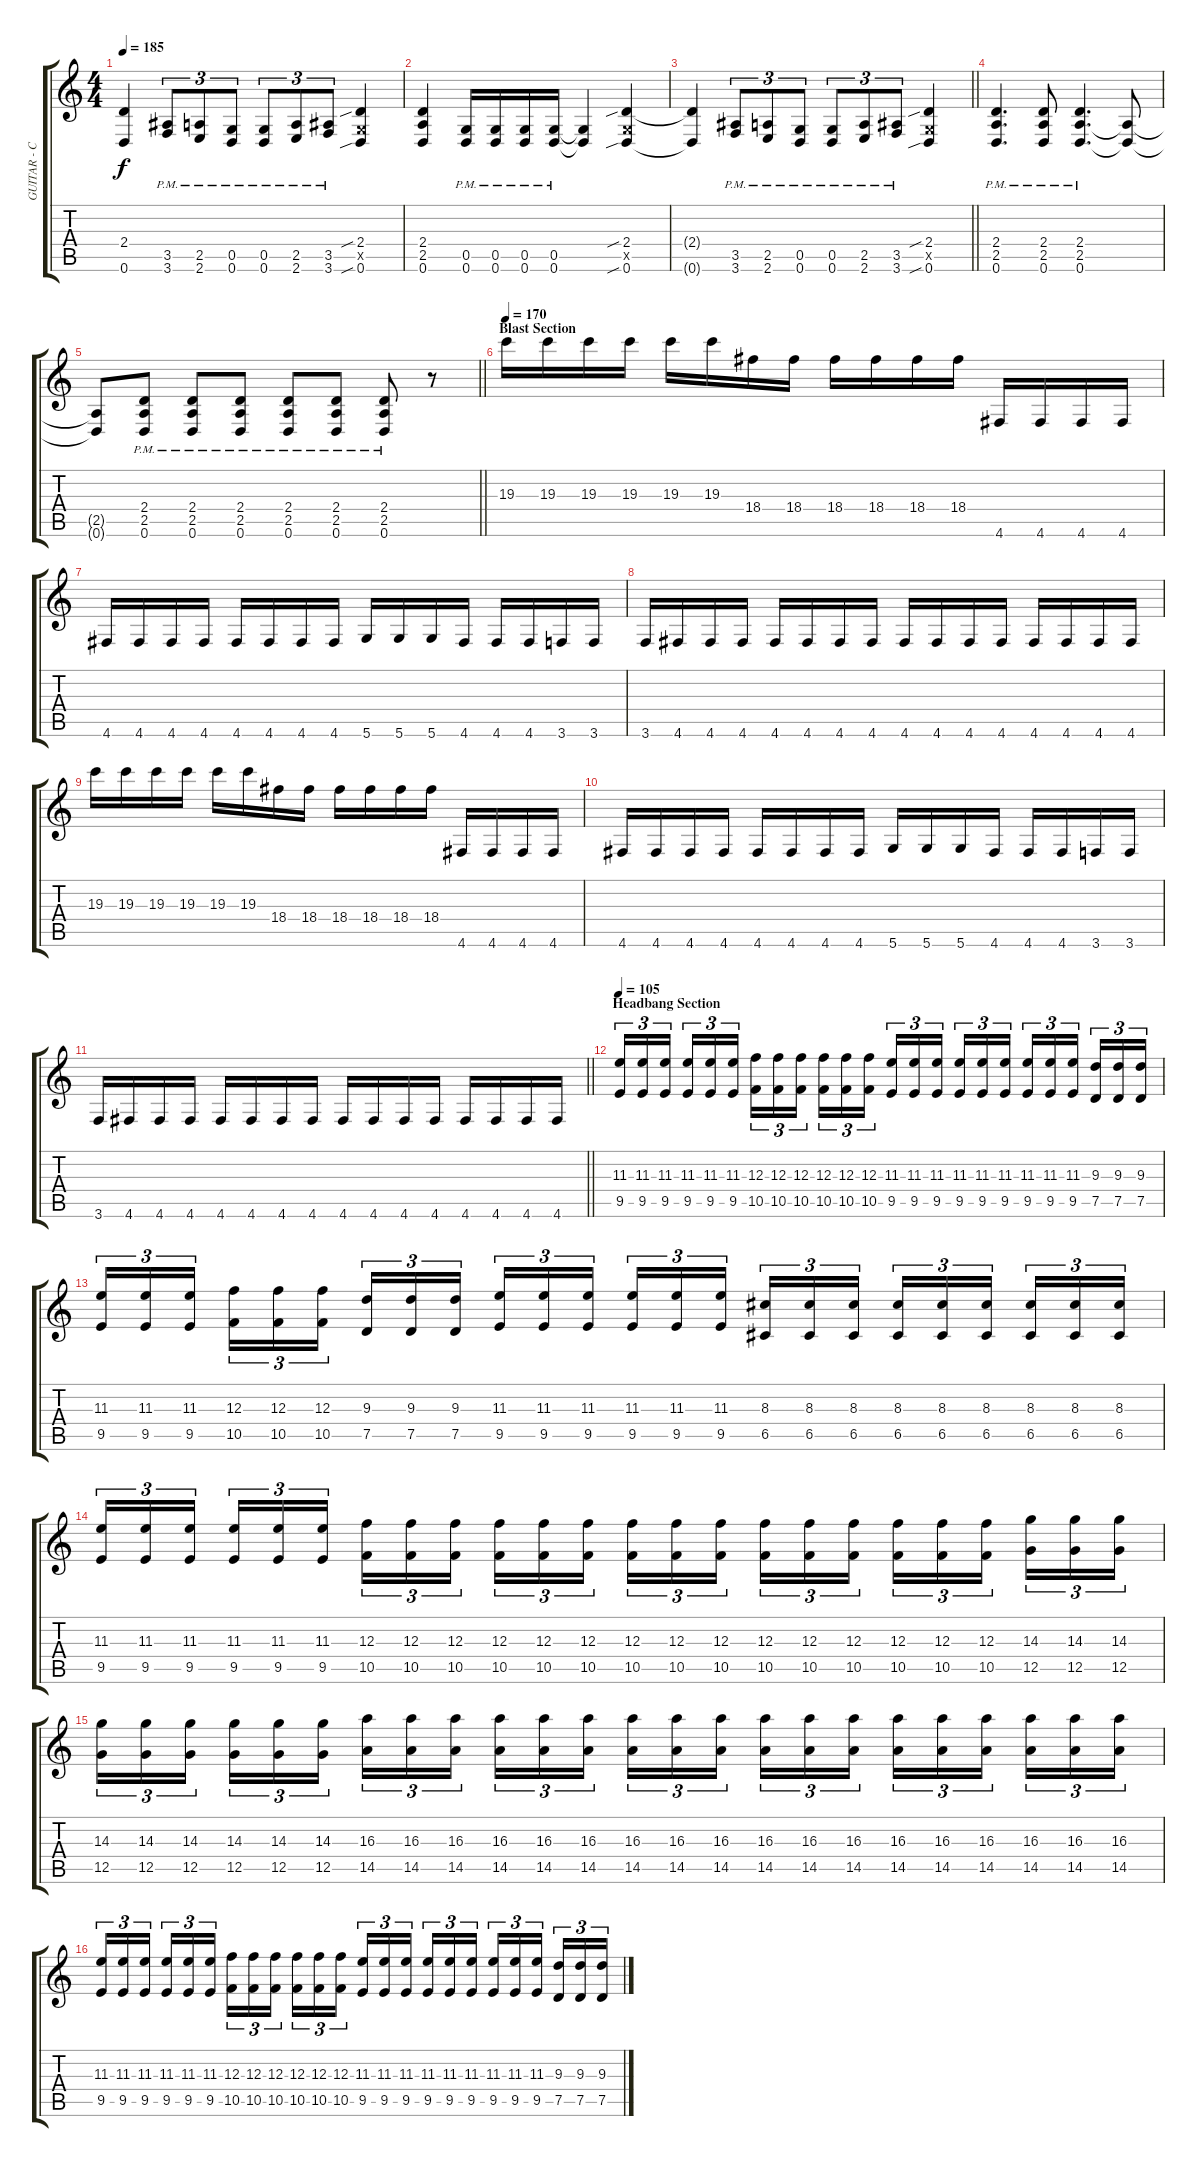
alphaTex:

\track ("GUITAR - Christian Andreu" "GUITAR - C") {instrument distortionguitar}
\staff {score tabs}
\tuning (D4 A3 F3 C3 G2 D2) {hide}
\ts (4 4)
\tempo 185
\clef g2
\ks c
(2.4{t} 0.6{t}).4{dy f} (3.5{pm} 3.6{pm}).8{tu (3 2)} (2.5{pm} 2.6{pm}).8{tu (3 2)} (0.5{pm} 0.6{pm}).8{tu (3 2)} (0.5{pm} 0.6{pm}).8{tu (3 2)} (2.5{pm} 2.6{pm}).8{tu (3 2)} (3.5{pm} 3.6{pm}).8{tu (3 2)} (2.4{sib} 0.5{x} 0.6{sib}).4 |
(2.4 2.5 0.6).4 (0.5{pm} 0.6{pm}).16 (0.5{pm} 0.6{pm}).16 (0.5{pm} 0.6{pm}).16 (0.5{pm} 0.6{pm}).16 (0.5{t} 0.6{t}).4 (2.4{sib} 0.5{x} 0.6{sib}).4 |
\barLineRight lightlight
(2.4{t} 0.6{t}).4 (3.5{pm} 3.6{pm}).8{tu (3 2)} (2.5{pm} 2.6{pm}).8{tu (3 2)} (0.5{pm} 0.6{pm}).8{tu (3 2)} (0.5{pm} 0.6{pm}).8{tu (3 2)} (2.5{pm} 2.6{pm}).8{tu (3 2)} (3.5{pm} 3.6{pm}).8{tu (3 2)} (2.4{sib} 0.5{x} 0.6{sib}).4 |
(2.4{pm} 2.5{pm} 0.6{pm}).4{d} (2.4{pm} 2.5{pm} 0.6{pm}).8 (2.4{pm} 2.5{pm} 0.6{pm}).4{d} (2.5{t} 0.6{t}).8 |
\barLineRight lightlight
(2.5{t} 0.6{t}).8 (2.4{pm} 2.5{pm} 0.6{pm}).8 (2.4{pm} 2.5{pm} 0.6{pm}).8 (2.4{pm} 2.5{pm} 0.6{pm}).8 (2.4{pm} 2.5{pm} 0.6{pm}).8 (2.4{pm} 2.5{pm} 0.6{pm}).8 (2.4{pm} 2.5{pm} 0.6{pm}).8 r.8 |
\section ("" "Blast Section")
\tempo 170
19.3.16 19.3.16 19.3.16 19.3.16 19.3.16 19.3.16 18.4.16 18.4.16 18.4.16 18.4.16 18.4.16 18.4.16 4.6.16 4.6.16 4.6.16 4.6.16 |
4.6.16 4.6.16 4.6.16 4.6.16 4.6.16 4.6.16 4.6.16 4.6.16 5.6.16 5.6.16 5.6.16 4.6.16 4.6.16 4.6.16 3.6.16 3.6.16 |
3.6.16 4.6.16 4.6.16 4.6.16 4.6.16 4.6.16 4.6.16 4.6.16 4.6.16 4.6.16 4.6.16 4.6.16 4.6.16 4.6.16 4.6.16 4.6.16 |
19.3.16 19.3.16 19.3.16 19.3.16 19.3.16 19.3.16 18.4.16 18.4.16 18.4.16 18.4.16 18.4.16 18.4.16 4.6.16 4.6.16 4.6.16 4.6.16 |
4.6.16 4.6.16 4.6.16 4.6.16 4.6.16 4.6.16 4.6.16 4.6.16 5.6.16 5.6.16 5.6.16 4.6.16 4.6.16 4.6.16 3.6.16 3.6.16 |
\barLineRight lightlight
3.6.16 4.6.16 4.6.16 4.6.16 4.6.16 4.6.16 4.6.16 4.6.16 4.6.16 4.6.16 4.6.16 4.6.16 4.6.16 4.6.16 4.6.16 4.6.16 |
\section ("" "Headbang Section")
\tempo 105
(11.3 9.5).16{tu (3 2)} (11.3 9.5).16{tu (3 2)} (11.3 9.5).16{tu (3 2) beam splitsecondary} (11.3 9.5).16{tu (3 2)} (11.3 9.5).16{tu (3 2)} (11.3 9.5).16{tu (3 2)} (12.3 10.5).16{tu (3 2)} (12.3 10.5).16{tu (3 2)} (12.3 10.5).16{tu (3 2) beam splitsecondary} (12.3 10.5).16{tu (3 2)} (12.3 10.5).16{tu (3 2)} (12.3 10.5).16{tu (3 2)} (11.3 9.5).16{tu (3 2)} (11.3 9.5).16{tu (3 2)} (11.3 9.5).16{tu (3 2) beam splitsecondary} (11.3 9.5).16{tu (3 2)} (11.3 9.5).16{tu (3 2)} (11.3 9.5).16{tu (3 2)} (11.3 9.5).16{tu (3 2)} (11.3 9.5).16{tu (3 2)} (11.3 9.5).16{tu (3 2) beam splitsecondary} (9.3 7.5).16{tu (3 2)} (9.3 7.5).16{tu (3 2)} (9.3 7.5).16{tu (3 2)} |
(11.3 9.5).16{tu (3 2)} (11.3 9.5).16{tu (3 2)} (11.3 9.5).16{tu (3 2) beam splitsecondary} (12.3 10.5).16{tu (3 2)} (12.3 10.5).16{tu (3 2)} (12.3 10.5).16{tu (3 2)} (9.3 7.5).16{tu (3 2)} (9.3 7.5).16{tu (3 2)} (9.3 7.5).16{tu (3 2) beam splitsecondary} (11.3 9.5).16{tu (3 2)} (11.3 9.5).16{tu (3 2)} (11.3 9.5).16{tu (3 2)} (11.3 9.5).16{tu (3 2)} (11.3 9.5).16{tu (3 2)} (11.3 9.5).16{tu (3 2) beam splitsecondary} (8.3 6.5).16{tu (3 2)} (8.3 6.5).16{tu (3 2)} (8.3 6.5).16{tu (3 2)} (8.3 6.5).16{tu (3 2)} (8.3 6.5).16{tu (3 2)} (8.3 6.5).16{tu (3 2) beam splitsecondary} (8.3 6.5).16{tu (3 2)} (8.3 6.5).16{tu (3 2)} (8.3 6.5).16{tu (3 2)} |
(11.3 9.5).16{tu (3 2)} (11.3 9.5).16{tu (3 2)} (11.3 9.5).16{tu (3 2) beam splitsecondary} (11.3 9.5).16{tu (3 2)} (11.3 9.5).16{tu (3 2)} (11.3 9.5).16{tu (3 2)} (12.3 10.5).16{tu (3 2)} (12.3 10.5).16{tu (3 2)} (12.3 10.5).16{tu (3 2) beam splitsecondary} (12.3 10.5).16{tu (3 2)} (12.3 10.5).16{tu (3 2)} (12.3 10.5).16{tu (3 2)} (12.3 10.5).16{tu (3 2)} (12.3 10.5).16{tu (3 2)} (12.3 10.5).16{tu (3 2) beam splitsecondary} (12.3 10.5).16{tu (3 2)} (12.3 10.5).16{tu (3 2)} (12.3 10.5).16{tu (3 2)} (12.3 10.5).16{tu (3 2)} (12.3 10.5).16{tu (3 2)} (12.3 10.5).16{tu (3 2) beam splitsecondary} (14.3 12.5).16{tu (3 2)} (14.3 12.5).16{tu (3 2)} (14.3 12.5).16{tu (3 2)} |
(14.3 12.5).16{tu (3 2)} (14.3 12.5).16{tu (3 2)} (14.3 12.5).16{tu (3 2) beam splitsecondary} (14.3 12.5).16{tu (3 2)} (14.3 12.5).16{tu (3 2)} (14.3 12.5).16{tu (3 2)} (16.3 14.5).16{tu (3 2)} (16.3 14.5).16{tu (3 2)} (16.3 14.5).16{tu (3 2) beam splitsecondary} (16.3 14.5).16{tu (3 2)} (16.3 14.5).16{tu (3 2)} (16.3 14.5).16{tu (3 2)} (16.3 14.5).16{tu (3 2)} (16.3 14.5).16{tu (3 2)} (16.3 14.5).16{tu (3 2) beam splitsecondary} (16.3 14.5).16{tu (3 2)} (16.3 14.5).16{tu (3 2)} (16.3 14.5).16{tu (3 2)} (16.3 14.5).16{tu (3 2)} (16.3 14.5).16{tu (3 2)} (16.3 14.5).16{tu (3 2) beam splitsecondary} (16.3 14.5).16{tu (3 2)} (16.3 14.5).16{tu (3 2)} (16.3 14.5).16{tu (3 2)} |
(11.3 9.5).16{tu (3 2)} (11.3 9.5).16{tu (3 2)} (11.3 9.5).16{tu (3 2) beam splitsecondary} (11.3 9.5).16{tu (3 2)} (11.3 9.5).16{tu (3 2)} (11.3 9.5).16{tu (3 2)} (12.3 10.5).16{tu (3 2)} (12.3 10.5).16{tu (3 2)} (12.3 10.5).16{tu (3 2) beam splitsecondary} (12.3 10.5).16{tu (3 2)} (12.3 10.5).16{tu (3 2)} (12.3 10.5).16{tu (3 2)} (11.3 9.5).16{tu (3 2)} (11.3 9.5).16{tu (3 2)} (11.3 9.5).16{tu (3 2) beam splitsecondary} (11.3 9.5).16{tu (3 2)} (11.3 9.5).16{tu (3 2)} (11.3 9.5).16{tu (3 2)} (11.3 9.5).16{tu (3 2)} (11.3 9.5).16{tu (3 2)} (11.3 9.5).16{tu (3 2) beam splitsecondary} (9.3 7.5).16{tu (3 2)} (9.3 7.5).16{tu (3 2)} (9.3 7.5).16{tu (3 2)}
